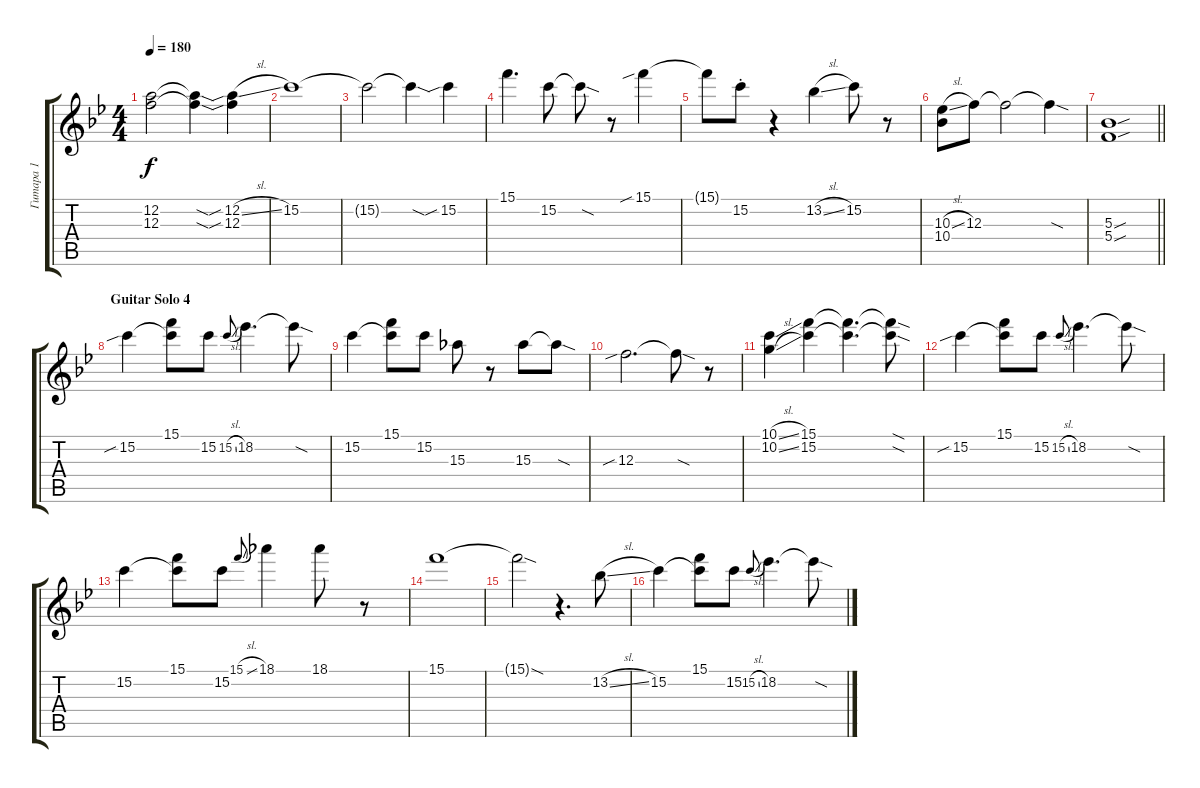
\track ("Гитара 1" "Гитара 1") {instrument distortionguitar}
\staff {score tabs}
\tuning (D4 A3 F3 C3 G2 D2) {hide}
\ts (4 4)
\tempo 180
\clef g2
\ks gminor
(12.2 12.3).2{dy f} (12.2{sod t} 12.3{sod t}).4 (12.2{sib sl} 12.3{sib}).4 |
15.2.1 |
15.2{t}.2 15.2{sod t}.4 15.2{sib}.4 |
15.1.4{d} 15.2.8 15.2{sod t}.8 r.8 15.1{sib}.4 |
15.1{t}.8 15.2{st}.8 r.4 13.2{sl}.4 15.2.8 r.8 |
(10.3{sl} 10.4).8 12.3.8 12.3{t}.2 12.3{sod t}.4 |
\barLineRight lightlight
(5.3{sou} 5.4{sou}).1 |
\section ("" "Guitar Solo 4")
15.2{sib}.4 (15.1 15.2{t}).8 15.2.8 15.2{sl}.8{gr onbeat} 18.2.4{d} 18.2{sod t}.8 |
15.2.4 (15.1 15.2{t}).8 15.2.8 15.3.8 r.8 15.3.8 15.3{sod t}.8 |
12.3{sib}.2{d} 12.3{sod t}.8 r.8 |
(10.1{sl} 10.2{sl}).4 (15.1 15.2).4 (15.1{t} 15.2{t}).4{d} (15.1{sod t} 15.2{sod t}).8 |
15.2{sib}.4 (15.1 15.2{t}).8 15.2.8 15.2{sl}.8{gr onbeat} 18.2.4{d} 18.2{sod t}.8 |
15.2.4 (15.1 15.2{t}).8 15.2.8 15.1{sl}.8{gr onbeat} 18.1.4 18.1.8 r.8 |
15.1.1 |
15.1{sod t}.2 r.4{d} 13.2{sl}.8 |
15.2.4 (15.1 15.2{t}).8 15.2.8 15.2{sl}.8{gr onbeat} 18.2.4{d} 18.2{sod t}.8
